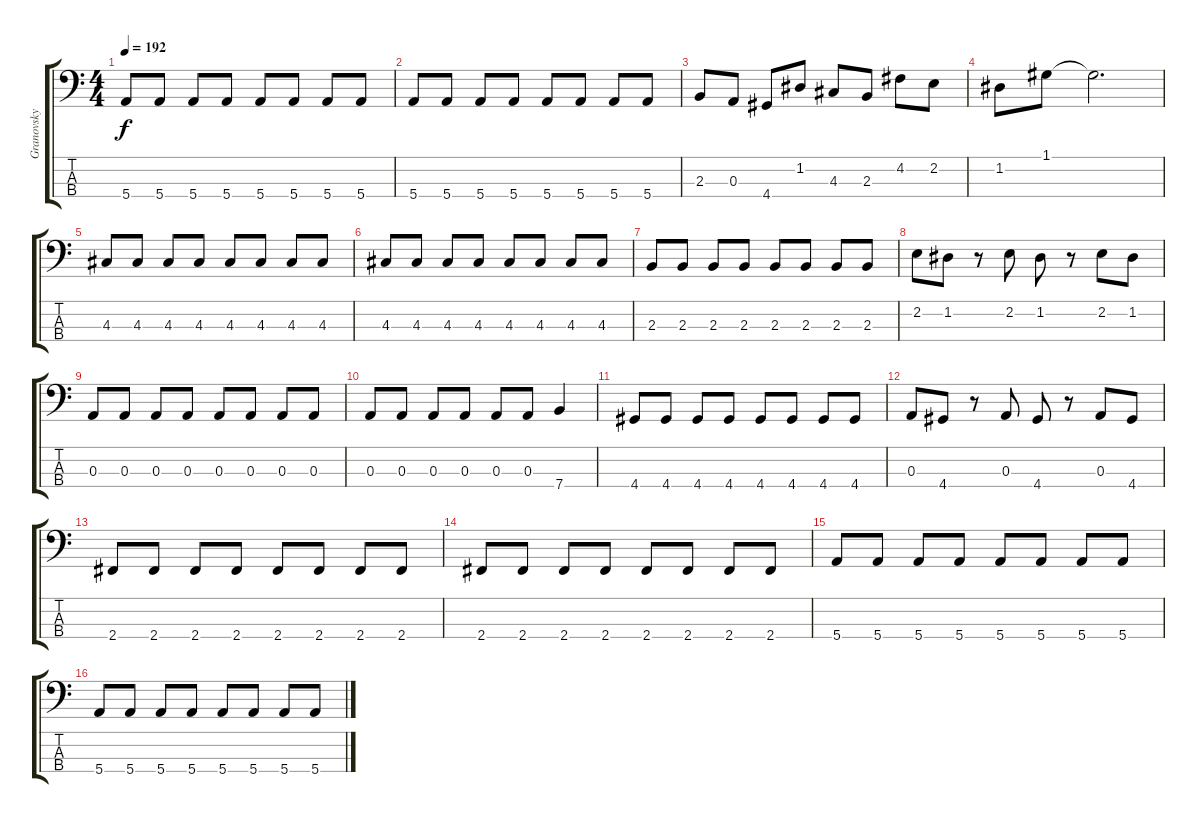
\track ("Granovsky" "Granovsky") {instrument electricbassfinger}
\staff {score tabs}
\tuning (G2 D2 A1 E1) {hide}
\ts (4 4)
\tempo 192
\clef f4
\ks c
5.4.8{dy f} 5.4.8 5.4.8 5.4.8 5.4.8 5.4.8 5.4.8 5.4.8 |
5.4.8 5.4.8 5.4.8 5.4.8 5.4.8 5.4.8 5.4.8 5.4.8 |
2.3.8 0.3.8 4.4.8 1.2.8 4.3.8 2.3.8 4.2.8 2.2.8 |
1.2.8 1.1.8 1.1{t}.2{d} |
4.3.8 4.3.8 4.3.8 4.3.8 4.3.8 4.3.8 4.3.8 4.3.8 |
4.3.8 4.3.8 4.3.8 4.3.8 4.3.8 4.3.8 4.3.8 4.3.8 |
2.3.8 2.3.8 2.3.8 2.3.8 2.3.8 2.3.8 2.3.8 2.3.8 |
2.2.8 1.2.8 r.8 2.2.8 1.2.8 r.8 2.2.8 1.2.8 |
0.3.8 0.3.8 0.3.8 0.3.8 0.3.8 0.3.8 0.3.8 0.3.8 |
0.3.8 0.3.8 0.3.8 0.3.8 0.3.8 0.3.8 7.4.4 |
4.4.8 4.4.8 4.4.8 4.4.8 4.4.8 4.4.8 4.4.8 4.4.8 |
0.3.8 4.4.8 r.8 0.3.8 4.4.8 r.8 0.3.8 4.4.8 |
2.4.8 2.4.8 2.4.8 2.4.8 2.4.8 2.4.8 2.4.8 2.4.8 |
2.4.8 2.4.8 2.4.8 2.4.8 2.4.8 2.4.8 2.4.8 2.4.8 |
5.4.8 5.4.8 5.4.8 5.4.8 5.4.8 5.4.8 5.4.8 5.4.8 |
5.4.8 5.4.8 5.4.8 5.4.8 5.4.8 5.4.8 5.4.8 5.4.8
